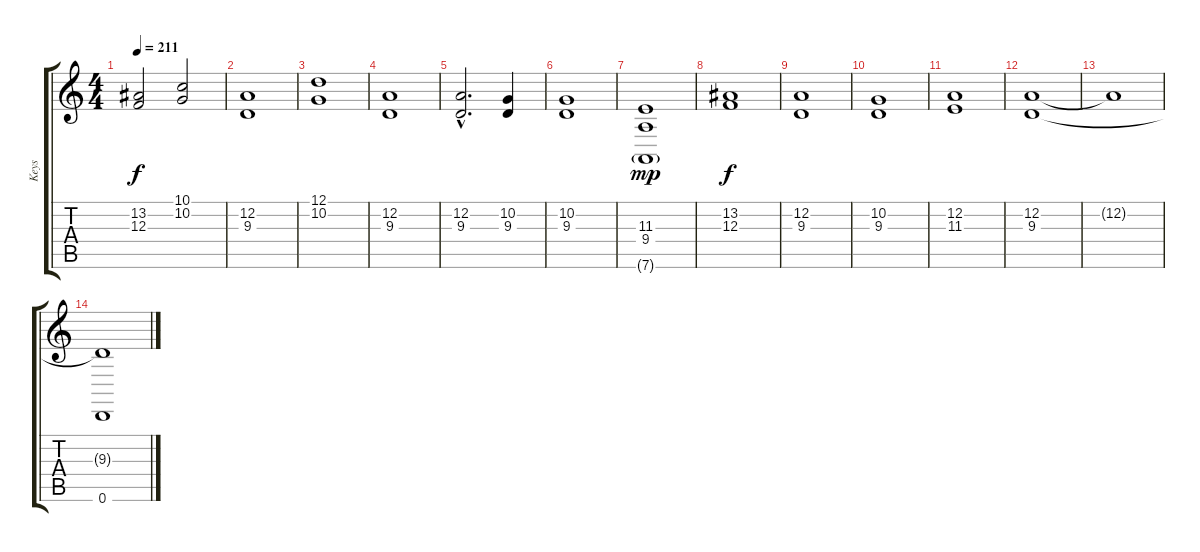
\track ("Keys" "Keys") {instrument stringensemble1}
\staff {score tabs}
\tuning (D4 A3 F3 C3 G2 D2) {hide}
\ts (4 4)
\tempo 211
\clef g2
\ks c
(13.2 12.3).2{dy f} (10.1 10.2).2 |
(12.2 9.3).1 |
(12.1 10.2).1 |
(12.2 9.3).1 |
(12.2{hac} 9.3{hac}).2{d} (10.2 9.3).4 |
(10.2 9.3).1 |
(11.3 9.4 7.6{g}).1{dy mp} |
(13.2 12.3).1{dy f} |
(12.2 9.3).1 |
(10.2 9.3).1 |
(12.2 11.3).1 |
(12.2 9.3).1 |
12.2{t}.1 |
(9.3{t} 0.6).1
